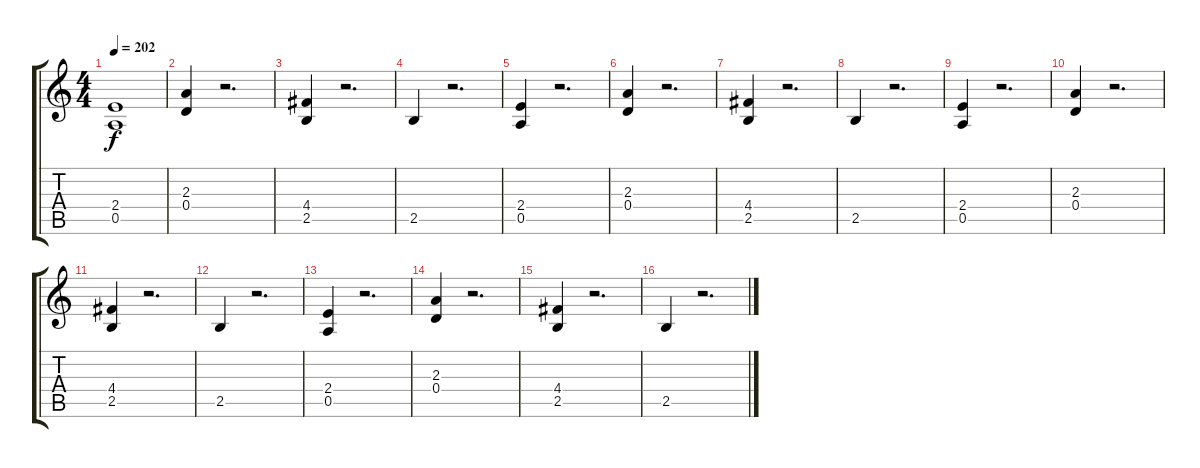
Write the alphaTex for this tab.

\track "" {instrument distortionguitar}
\staff {score tabs}
\tuning (E4 B3 G3 D3 A2 E2) {hide}
\ts (4 4)
\tempo 202
\clef g2
\ks c
(2.4{t} 0.5{t}).1{dy f} |
(2.3 0.4).4 r.2{d} |
(4.4 2.5).4 r.2{d} |
2.5.4 r.2{d} |
(2.4 0.5).4 r.2{d} |
(2.3 0.4).4 r.2{d} |
(4.4 2.5).4 r.2{d} |
2.5.4 r.2{d} |
(2.4 0.5).4 r.2{d} |
(2.3 0.4).4 r.2{d} |
(4.4 2.5).4 r.2{d} |
2.5.4 r.2{d} |
(2.4 0.5).4 r.2{d} |
(2.3 0.4).4 r.2{d} |
(4.4 2.5).4 r.2{d} |
2.5.4 r.2{d}
